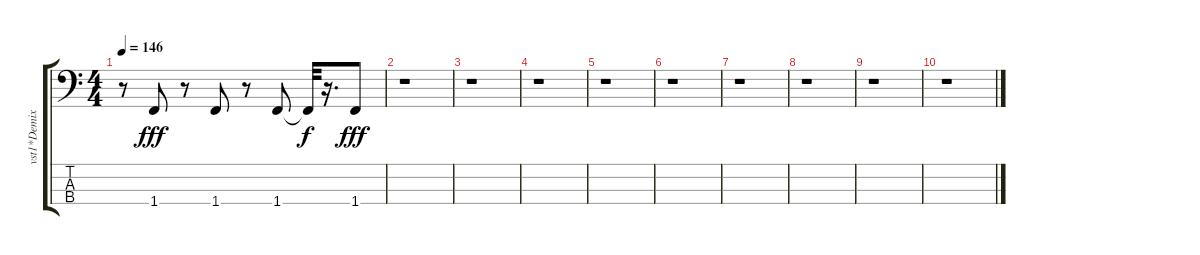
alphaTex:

\track ("vst1*Demixed 11" "vst1*Demix") {instrument synthbass1}
\staff {score tabs}
\tuning (G2 D2 A1 E1) {hide}
\ts (4 4)
\tempo 146
\clef f4
\ks c
r.8{dy fff} 1.4.8 r.8 1.4.8 r.8 1.4.8 1.4{t}.32{dy f} r.16{d} 1.4.8{dy fff} |
r.1 |
r.1 |
r.1 |
r.1 |
r.1 |
r.1 |
r.1 |
r.1 |
r.1
